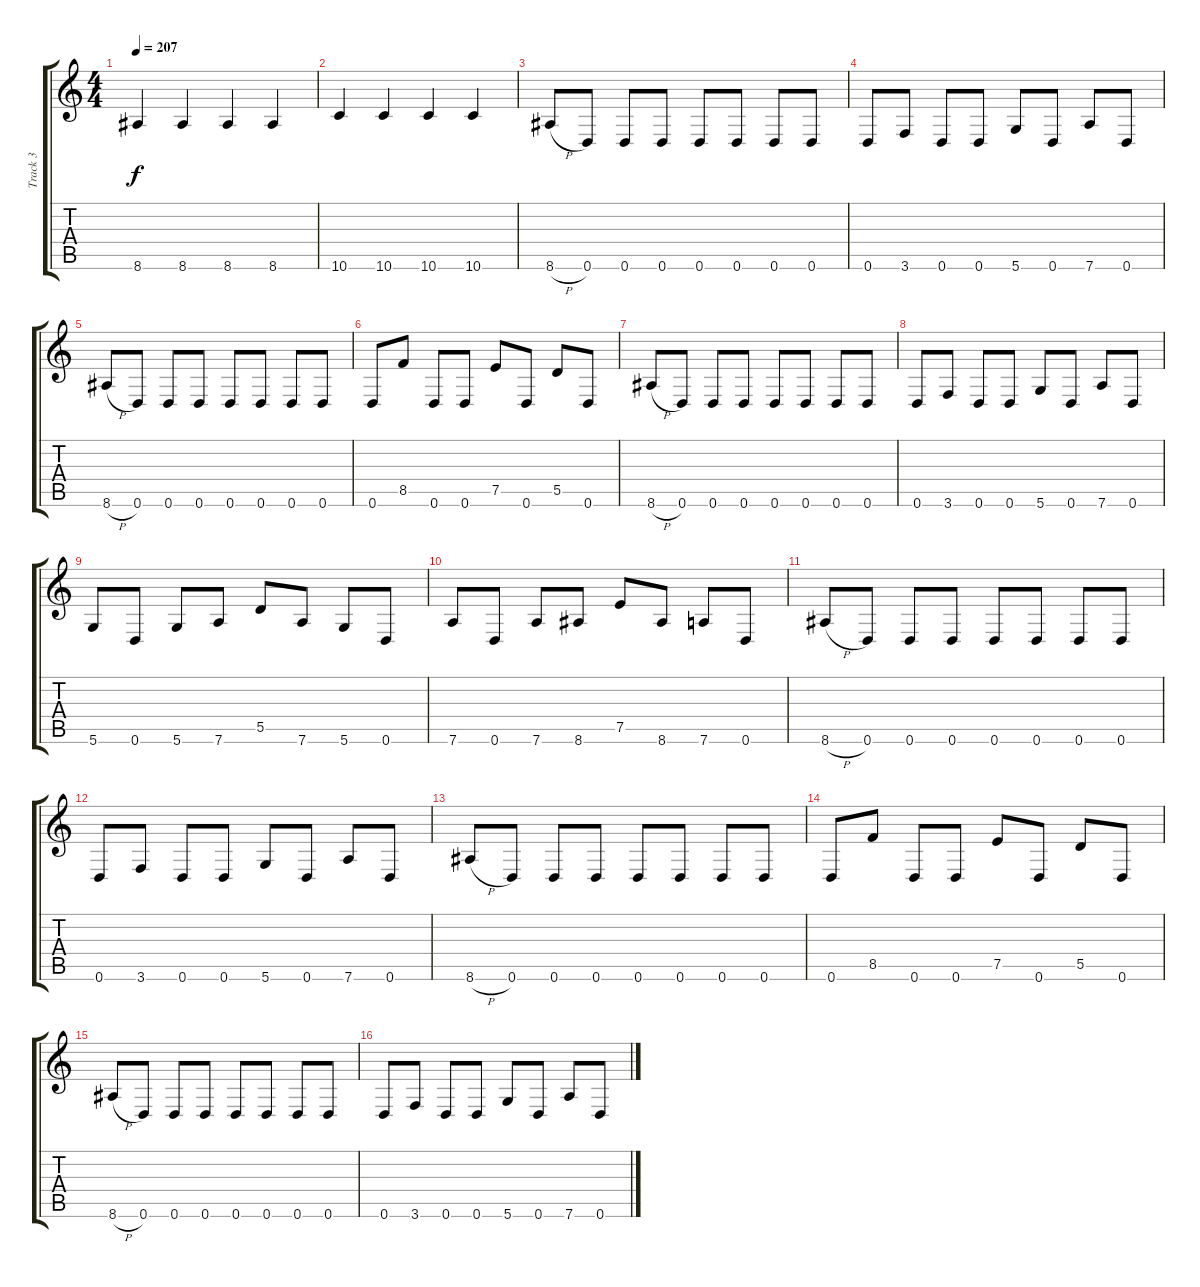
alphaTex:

\track ("Track 3" "Track 3") {instrument electricbasspick}
\staff {score tabs}
\tuning (E4 B3 G3 D3 A2 D2) {hide}
\ts (4 4)
\tempo 207
\clef g2
\ks c
8.6.4{dy f} 8.6.4 8.6.4 8.6.4 |
10.6.4 10.6.4 10.6.4 10.6.4 |
8.6{h}.8 0.6.8 0.6.8 0.6.8 0.6.8 0.6.8 0.6.8 0.6.8 |
0.6.8 3.6.8 0.6.8 0.6.8 5.6.8 0.6.8 7.6.8 0.6.8 |
8.6{h}.8 0.6.8 0.6.8 0.6.8 0.6.8 0.6.8 0.6.8 0.6.8 |
0.6.8 8.5.8 0.6.8 0.6.8 7.5.8 0.6.8 5.5.8 0.6.8 |
8.6{h}.8 0.6.8 0.6.8 0.6.8 0.6.8 0.6.8 0.6.8 0.6.8 |
0.6.8 3.6.8 0.6.8 0.6.8 5.6.8 0.6.8 7.6.8 0.6.8 |
5.6.8 0.6.8 5.6.8 7.6.8 5.5.8 7.6.8 5.6.8 0.6.8 |
7.6.8 0.6.8 7.6.8 8.6.8 7.5.8 8.6.8 7.6.8 0.6.8 |
8.6{h}.8 0.6.8 0.6.8 0.6.8 0.6.8 0.6.8 0.6.8 0.6.8 |
0.6.8 3.6.8 0.6.8 0.6.8 5.6.8 0.6.8 7.6.8 0.6.8 |
8.6{h}.8 0.6.8 0.6.8 0.6.8 0.6.8 0.6.8 0.6.8 0.6.8 |
0.6.8 8.5.8 0.6.8 0.6.8 7.5.8 0.6.8 5.5.8 0.6.8 |
8.6{h}.8 0.6.8 0.6.8 0.6.8 0.6.8 0.6.8 0.6.8 0.6.8 |
0.6.8 3.6.8 0.6.8 0.6.8 5.6.8 0.6.8 7.6.8 0.6.8
